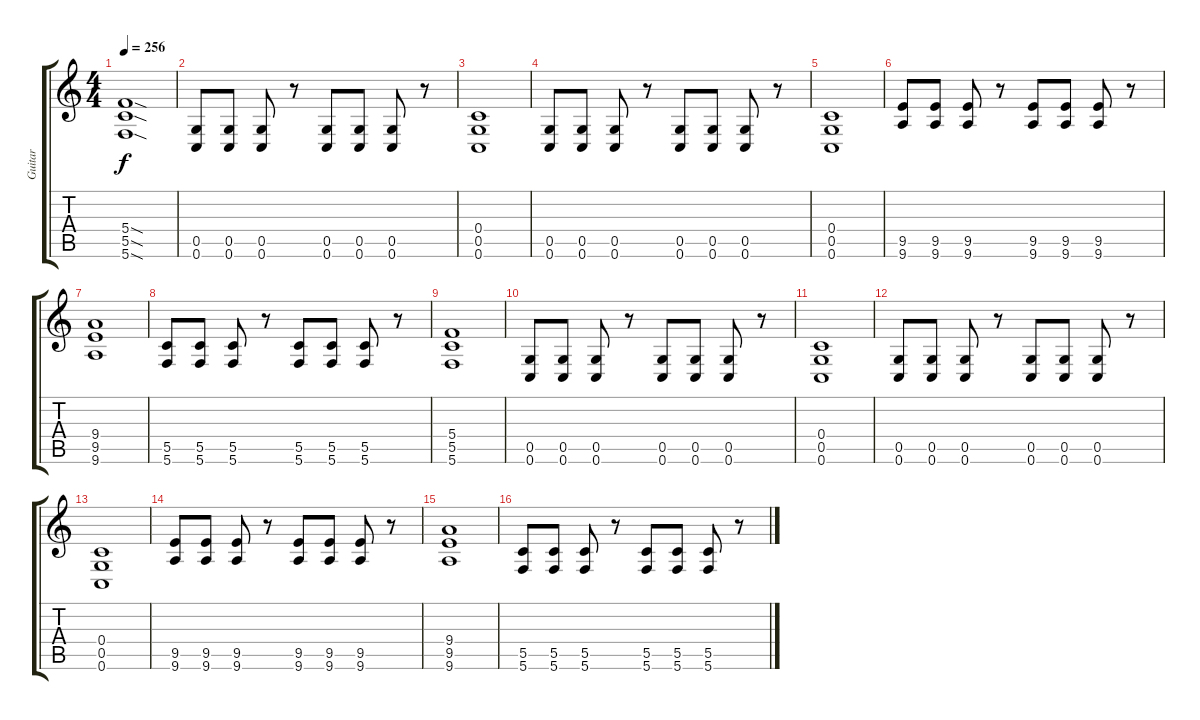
\track ("Guitar" "Guitar") {instrument distortionguitar}
\staff {score tabs}
\tuning (D4 A3 F3 C3 G2 C2) {hide}
\ts (4 4)
\tempo 256
\clef g2
\ks c
(5.4{sod t} 5.5{sod t} 5.6{sod t}).1{dy f} |
(0.5 0.6).8 (0.5 0.6).8 (0.5 0.6).8 r.8 (0.5 0.6).8 (0.5 0.6).8 (0.5 0.6).8 r.8 |
(0.4 0.5 0.6).1 |
(0.5 0.6).8 (0.5 0.6).8 (0.5 0.6).8 r.8 (0.5 0.6).8 (0.5 0.6).8 (0.5 0.6).8 r.8 |
(0.4 0.5 0.6).1 |
(9.5 9.6).8 (9.5 9.6).8 (9.5 9.6).8 r.8 (9.5 9.6).8 (9.5 9.6).8 (9.5 9.6).8 r.8 |
(9.4 9.5 9.6).1 |
(5.5 5.6).8 (5.5 5.6).8 (5.5 5.6).8 r.8 (5.5 5.6).8 (5.5 5.6).8 (5.5 5.6).8 r.8 |
(5.4 5.5 5.6).1 |
(0.5 0.6).8 (0.5 0.6).8 (0.5 0.6).8 r.8 (0.5 0.6).8 (0.5 0.6).8 (0.5 0.6).8 r.8 |
(0.4 0.5 0.6).1 |
(0.5 0.6).8 (0.5 0.6).8 (0.5 0.6).8 r.8 (0.5 0.6).8 (0.5 0.6).8 (0.5 0.6).8 r.8 |
(0.4 0.5 0.6).1 |
(9.5 9.6).8 (9.5 9.6).8 (9.5 9.6).8 r.8 (9.5 9.6).8 (9.5 9.6).8 (9.5 9.6).8 r.8 |
(9.4 9.5 9.6).1 |
(5.5 5.6).8 (5.5 5.6).8 (5.5 5.6).8 r.8 (5.5 5.6).8 (5.5 5.6).8 (5.5 5.6).8 r.8
